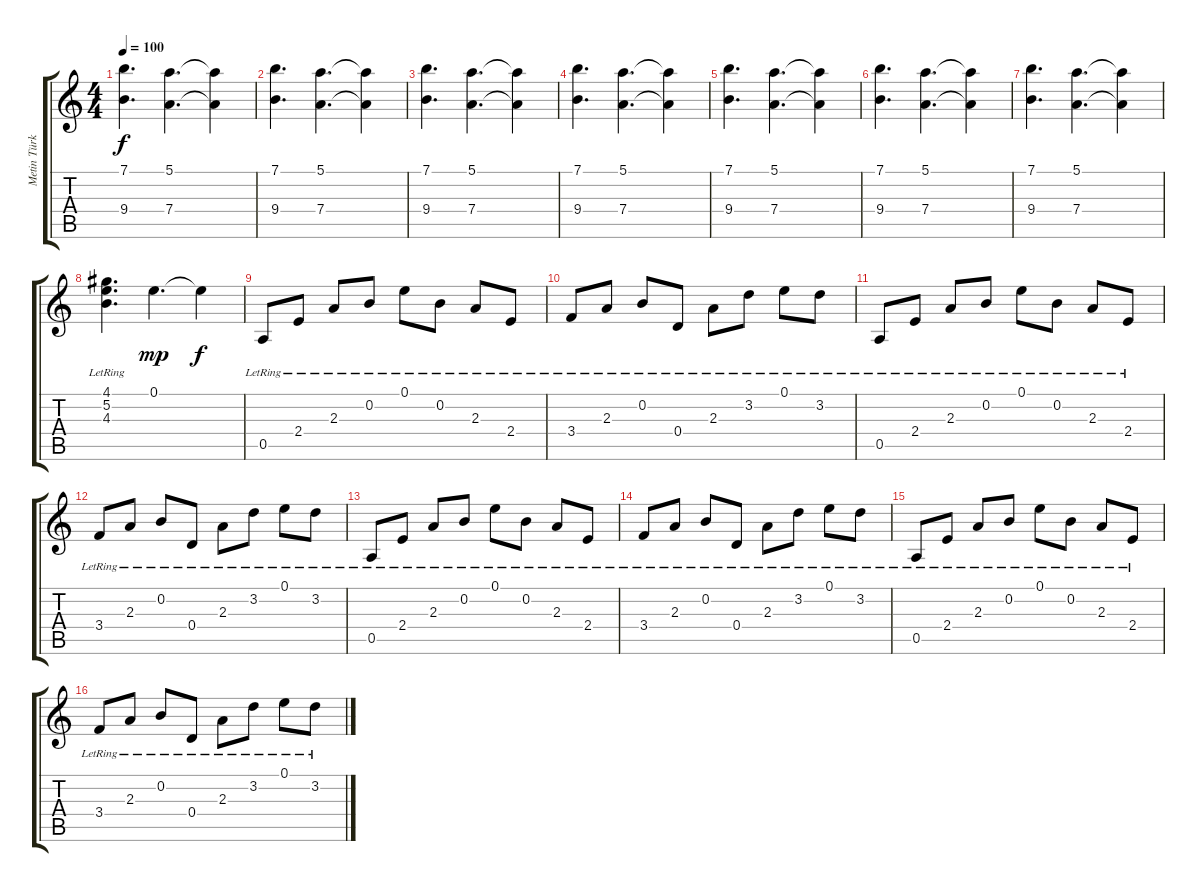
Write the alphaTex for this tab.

\track ("Metin Türkcan" "Metin Türk") {instrument acousticguitarsteel}
\staff {score tabs}
\tuning (E4 B3 G3 D3 A2 E2) {hide}
\ts (4 4)
\tempo 100
\clef g2
\ks c
(7.1 9.4).4{d dy f} (5.1 7.4).4{d} (5.1{t} 7.4{t}).4 |
(7.1 9.4).4{d} (5.1 7.4).4{d} (5.1{t} 7.4{t}).4 |
(7.1 9.4).4{d} (5.1 7.4).4{d} (5.1{t} 7.4{t}).4 |
(7.1 9.4).4{d} (5.1 7.4).4{d} (5.1{t} 7.4{t}).4 |
(7.1 9.4).4{d} (5.1 7.4).4{d} (5.1{t} 7.4{t}).4 |
(7.1 9.4).4{d} (5.1 7.4).4{d} (5.1{t} 7.4{t}).4 |
(7.1 9.4).4{d} (5.1 7.4).4{d} (5.1{t} 7.4{t}).4 |
(4.1{lr} 5.2{lr} 4.3{lr}).4{d} 0.1.4{d dy mp} 0.1{t}.4{dy f} |
0.5{lr}.8 2.4{lr}.8 2.3{lr}.8 0.2{lr}.8 0.1{lr}.8 0.2{lr}.8 2.3{lr}.8 2.4{lr}.8 |
3.4{lr}.8 2.3{lr}.8 0.2{lr}.8 0.4{lr}.8 2.3{lr}.8 3.2{lr}.8 0.1{lr}.8 3.2{lr}.8 |
0.5{lr}.8 2.4{lr}.8 2.3{lr}.8 0.2{lr}.8 0.1{lr}.8 0.2{lr}.8 2.3{lr}.8 2.4{lr}.8 |
3.4{lr}.8 2.3{lr}.8 0.2{lr}.8 0.4{lr}.8 2.3{lr}.8 3.2{lr}.8 0.1{lr}.8 3.2{lr}.8 |
0.5{lr}.8 2.4{lr}.8 2.3{lr}.8 0.2{lr}.8 0.1{lr}.8 0.2{lr}.8 2.3{lr}.8 2.4{lr}.8 |
3.4{lr}.8 2.3{lr}.8 0.2{lr}.8 0.4{lr}.8 2.3{lr}.8 3.2{lr}.8 0.1{lr}.8 3.2{lr}.8 |
0.5{lr}.8 2.4{lr}.8 2.3{lr}.8 0.2{lr}.8 0.1{lr}.8 0.2{lr}.8 2.3{lr}.8 2.4{lr}.8 |
3.4{lr}.8 2.3{lr}.8 0.2{lr}.8 0.4{lr}.8 2.3{lr}.8 3.2{lr}.8 0.1{lr}.8 3.2{lr}.8
